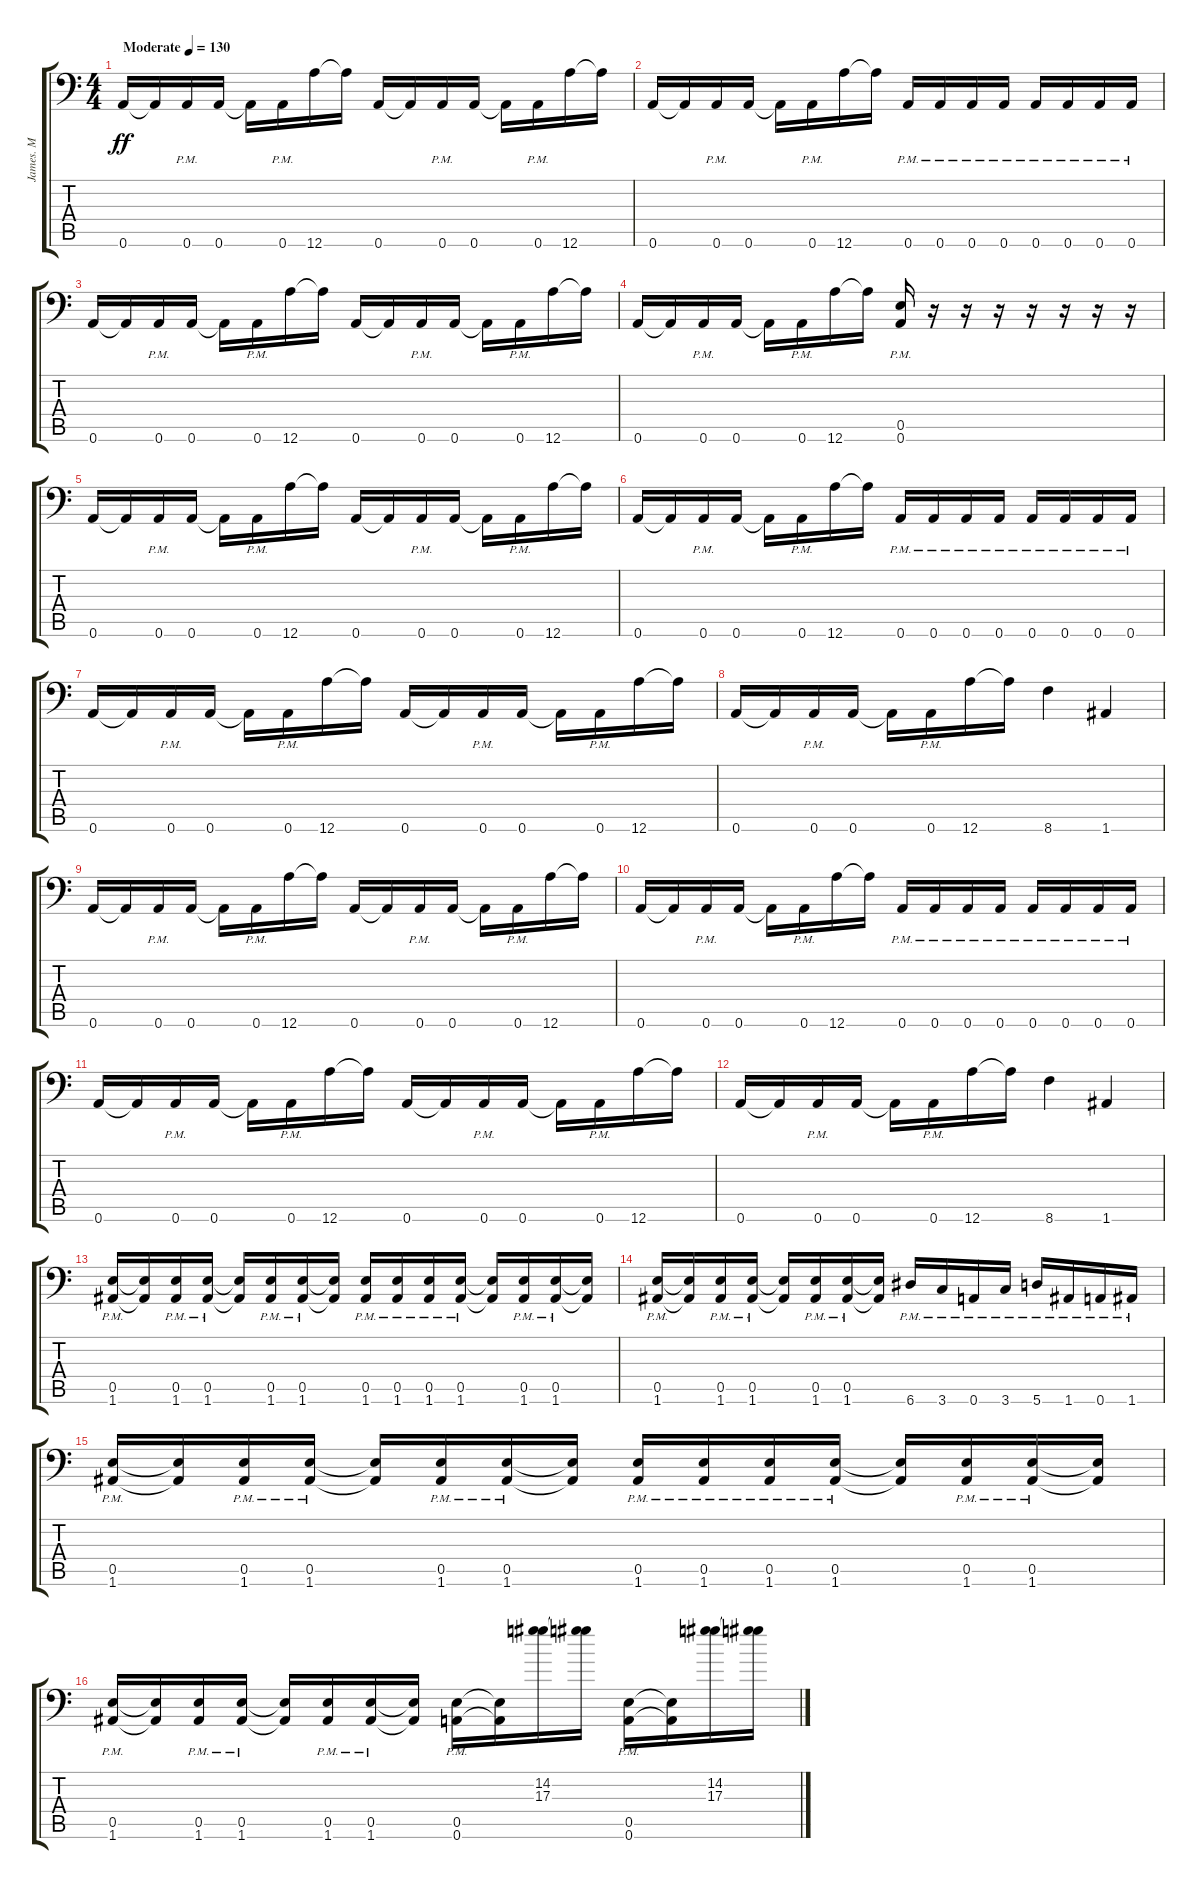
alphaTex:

\track ("James. M" "James. M") {instrument distortionguitar}
\staff {score tabs}
\tuning (B3 Gb3 D3 A2 E2 A1) {hide}
\ts (4 4)
\tempo (130 "Moderate")
\clef f4
\ks c
0.6.16{dy ff instrument distortionguitar} 0.6{t}.16 0.6{pm}.16 0.6.16 0.6{t}.16 0.6{pm}.16 12.6.16 12.6{t}.16 0.6.16 0.6{t}.16 0.6{pm}.16 0.6.16 0.6{t}.16 0.6{pm}.16 12.6.16 12.6{t}.16 |
0.6.16 0.6{t}.16 0.6{pm}.16 0.6.16 0.6{t}.16 0.6{pm}.16 12.6.16 12.6{t}.16 0.6{pm}.16 0.6{pm}.16 0.6{pm}.16 0.6{pm}.16 0.6{pm}.16 0.6{pm}.16 0.6{pm}.16 0.6{pm}.16 |
0.6.16 0.6{t}.16 0.6{pm}.16 0.6.16 0.6{t}.16 0.6{pm}.16 12.6.16 12.6{t}.16 0.6.16 0.6{t}.16 0.6{pm}.16 0.6.16 0.6{t}.16 0.6{pm}.16 12.6.16 12.6{t}.16 |
0.6.16 0.6{t}.16 0.6{pm}.16 0.6.16 0.6{t}.16 0.6{pm}.16 12.6.16 12.6{t}.16 (0.5{pm} 0.6{pm}).16 r.16 r.16 r.16 r.16 r.16 r.16 r.16 |
0.6.16 0.6{t}.16 0.6{pm}.16 0.6.16 0.6{t}.16 0.6{pm}.16 12.6.16 12.6{t}.16 0.6.16 0.6{t}.16 0.6{pm}.16 0.6.16 0.6{t}.16 0.6{pm}.16 12.6.16 12.6{t}.16 |
0.6.16 0.6{t}.16 0.6{pm}.16 0.6.16 0.6{t}.16 0.6{pm}.16 12.6.16 12.6{t}.16 0.6{pm}.16 0.6{pm}.16 0.6{pm}.16 0.6{pm}.16 0.6{pm}.16 0.6{pm}.16 0.6{pm}.16 0.6{pm}.16 |
0.6.16 0.6{t}.16 0.6{pm}.16 0.6.16 0.6{t}.16 0.6{pm}.16 12.6.16 12.6{t}.16 0.6.16 0.6{t}.16 0.6{pm}.16 0.6.16 0.6{t}.16 0.6{pm}.16 12.6.16 12.6{t}.16 |
0.6.16 0.6{t}.16 0.6{pm}.16 0.6.16 0.6{t}.16 0.6{pm}.16 12.6.16 12.6{t}.16 8.6.4 1.6.4 |
0.6.16 0.6{t}.16 0.6{pm}.16 0.6.16 0.6{t}.16 0.6{pm}.16 12.6.16 12.6{t}.16 0.6.16 0.6{t}.16 0.6{pm}.16 0.6.16 0.6{t}.16 0.6{pm}.16 12.6.16 12.6{t}.16 |
0.6.16 0.6{t}.16 0.6{pm}.16 0.6.16 0.6{t}.16 0.6{pm}.16 12.6.16 12.6{t}.16 0.6{pm}.16 0.6{pm}.16 0.6{pm}.16 0.6{pm}.16 0.6{pm}.16 0.6{pm}.16 0.6{pm}.16 0.6{pm}.16 |
0.6.16 0.6{t}.16 0.6{pm}.16 0.6.16 0.6{t}.16 0.6{pm}.16 12.6.16 12.6{t}.16 0.6.16 0.6{t}.16 0.6{pm}.16 0.6.16 0.6{t}.16 0.6{pm}.16 12.6.16 12.6{t}.16 |
0.6.16 0.6{t}.16 0.6{pm}.16 0.6.16 0.6{t}.16 0.6{pm}.16 12.6.16 12.6{t}.16 8.6.4 1.6.4 |
(0.5{pm} 1.6{pm}).16 (0.5{t} 1.6{t}).16 (0.5{pm} 1.6{pm}).16 (0.5{pm} 1.6{pm}).16 (0.5{t} 1.6{t}).16 (0.5{pm} 1.6{pm}).16 (0.5{pm} 1.6{pm}).16 (0.5{t} 1.6{t}).16 (0.5{pm} 1.6{pm}).16 (0.5{pm} 1.6{pm}).16 (0.5{pm} 1.6{pm}).16 (0.5{pm} 1.6{pm}).16 (0.5{t} 1.6{t}).16 (0.5{pm} 1.6{pm}).16 (0.5{pm} 1.6{pm}).16 (0.5{t} 1.6{t}).16 |
(0.5{pm} 1.6{pm}).16 (0.5{t} 1.6{t}).16 (0.5{pm} 1.6{pm}).16 (0.5{pm} 1.6{pm}).16 (0.5{t} 1.6{t}).16 (0.5{pm} 1.6{pm}).16 (0.5{pm} 1.6{pm}).16 (0.5{t} 1.6{t}).16 6.6{pm}.16 3.6{pm}.16 0.6{pm}.16 3.6{pm}.16 5.6{pm}.16 1.6{pm}.16 0.6{pm}.16 1.6{pm}.16 |
(0.5{pm} 1.6{pm}).16 (0.5{t} 1.6{t}).16 (0.5{pm} 1.6{pm}).16 (0.5{pm} 1.6{pm}).16 (0.5{t} 1.6{t}).16 (0.5{pm} 1.6{pm}).16 (0.5{pm} 1.6{pm}).16 (0.5{t} 1.6{t}).16 (0.5{pm} 1.6{pm}).16 (0.5{pm} 1.6{pm}).16 (0.5{pm} 1.6{pm}).16 (0.5{pm} 1.6{pm}).16 (0.5{t} 1.6{t}).16 (0.5{pm} 1.6{pm}).16 (0.5{pm} 1.6{pm}).16 (0.5{t} 1.6{t}).16 |
(0.5{pm} 1.6{pm}).16 (0.5{t} 1.6{t}).16 (0.5{pm} 1.6{pm}).16 (0.5{pm} 1.6{pm}).16 (0.5{t} 1.6{t}).16 (0.5{pm} 1.6{pm}).16 (0.5{pm} 1.6{pm}).16 (0.5{t} 1.6{t}).16 (0.5{pm} 0.6{pm}).16 (0.5{t} 0.6{t}).16 (14.2 17.3).16 (14.2{t} 17.3{t}).16 (0.5{pm} 0.6{pm}).16 (0.5{t} 0.6{t}).16 (14.2 17.3).16 (14.2{t} 17.3{t}).16
